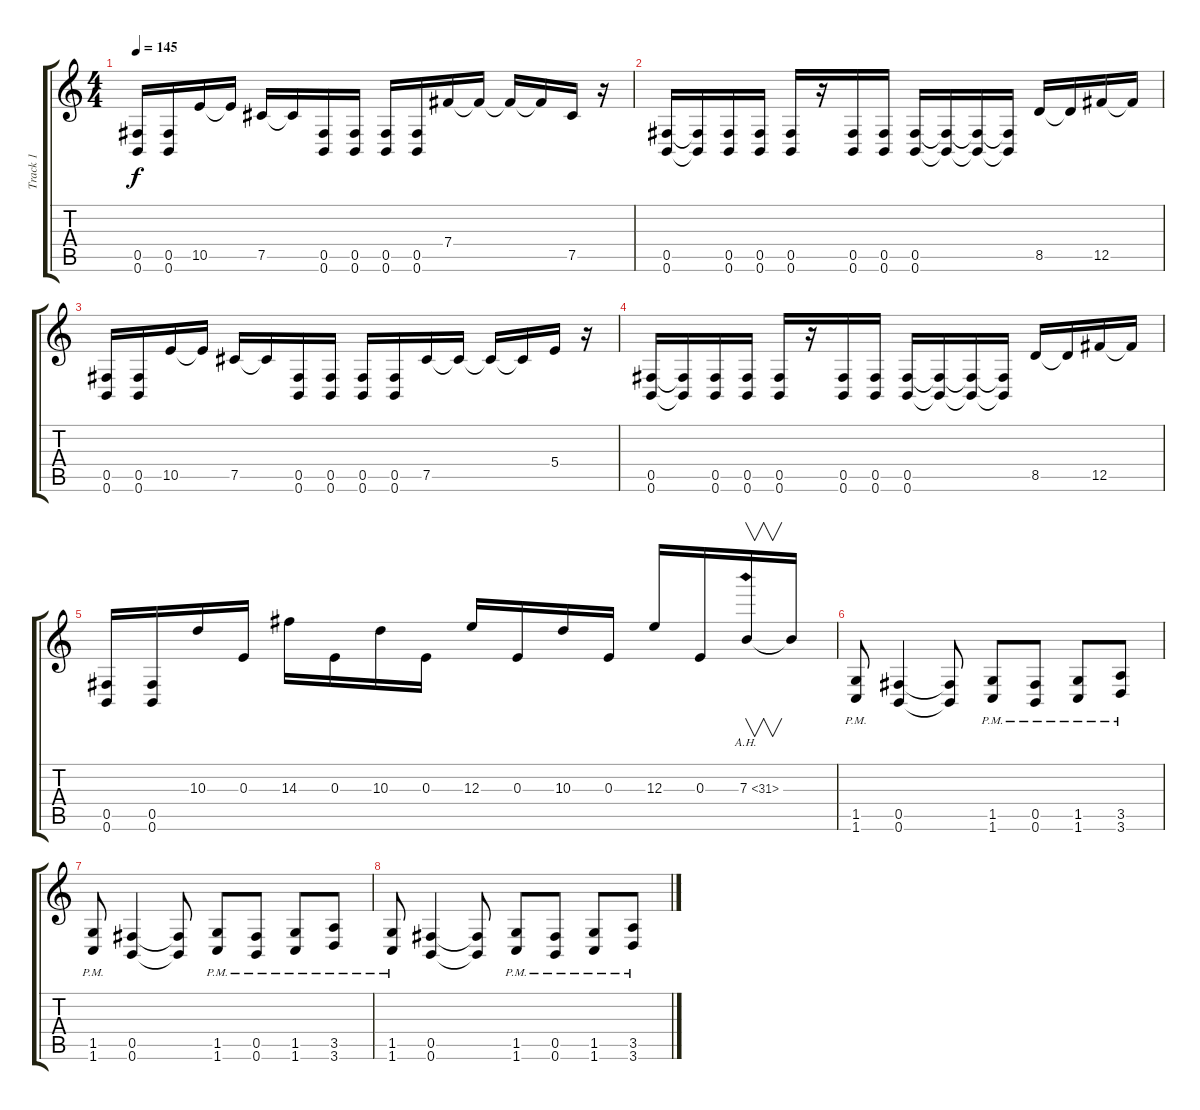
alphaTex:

\track ("Track 1" "Track 1") {instrument distortionguitar}
\staff {score tabs}
\tuning (Db4 Ab3 E3 B2 Gb2 B1) {hide}
\ts (4 4)
\tempo 145
\clef g2
\ks c
(0.5 0.6).16{dy f} (0.5 0.6).16 10.5.16 10.5{t}.16 7.5.16 7.5{t}.16 (0.5 0.6).16 (0.5 0.6).16 (0.5 0.6).16 (0.5 0.6).16 7.4.16 7.4{t}.16 7.4{t}.16 7.4{t}.16 7.5.16 r.16 |
(0.5 0.6).16 (0.5{t} 0.6{t}).16 (0.5 0.6).16 (0.5 0.6).16 (0.5 0.6).16 r.16 (0.5 0.6).16 (0.5 0.6).16 (0.5 0.6).16 (0.5{t} 0.6{t}).16 (0.5{t} 0.6{t}).16 (0.5{t} 0.6{t}).16 8.5.16 8.5{t}.16 12.5.16 12.5{t}.16 |
(0.5 0.6).16 (0.5 0.6).16 10.5.16 10.5{t}.16 7.5.16 7.5{t}.16 (0.5 0.6).16 (0.5 0.6).16 (0.5 0.6).16 (0.5 0.6).16 7.5.16 7.5{t}.16 7.5{t}.16 7.5{t}.16 5.4.16 r.16 |
(0.5 0.6).16 (0.5{t} 0.6{t}).16 (0.5 0.6).16 (0.5 0.6).16 (0.5 0.6).16 r.16 (0.5 0.6).16 (0.5 0.6).16 (0.5 0.6).16 (0.5{t} 0.6{t}).16 (0.5{t} 0.6{t}).16 (0.5{t} 0.6{t}).16 8.5.16 8.5{t}.16 12.5.16 12.5{t}.16 |
(0.5 0.6).16 (0.5 0.6).16 10.3.16 0.3.16 14.3.16 0.3.16 10.3.16 0.3.16 12.3.16 0.3.16 10.3.16 0.3.16 12.3.16 0.3.16 7.3{ah 24}.16{v} 7.3{t}.16 |
(1.5{pm} 1.6{pm}).8 (0.5 0.6).4 (0.5{t} 0.6{t}).8 (1.5{pm} 1.6{pm}).8 (0.5{pm} 0.6{pm}).8 (1.5{pm} 1.6{pm}).8 (3.5{pm} 3.6{pm}).8 |
(1.5{pm} 1.6{pm}).8 (0.5 0.6).4 (0.5{t} 0.6{t}).8 (1.5{pm} 1.6{pm}).8 (0.5{pm} 0.6{pm}).8 (1.5{pm} 1.6{pm}).8 (3.5{pm} 3.6{pm}).8 |
(1.5{pm} 1.6{pm}).8 (0.5 0.6).4 (0.5{t} 0.6{t}).8 (1.5{pm} 1.6{pm}).8 (0.5{pm} 0.6{pm}).8 (1.5{pm} 1.6{pm}).8 (3.5{pm} 3.6{pm}).8
